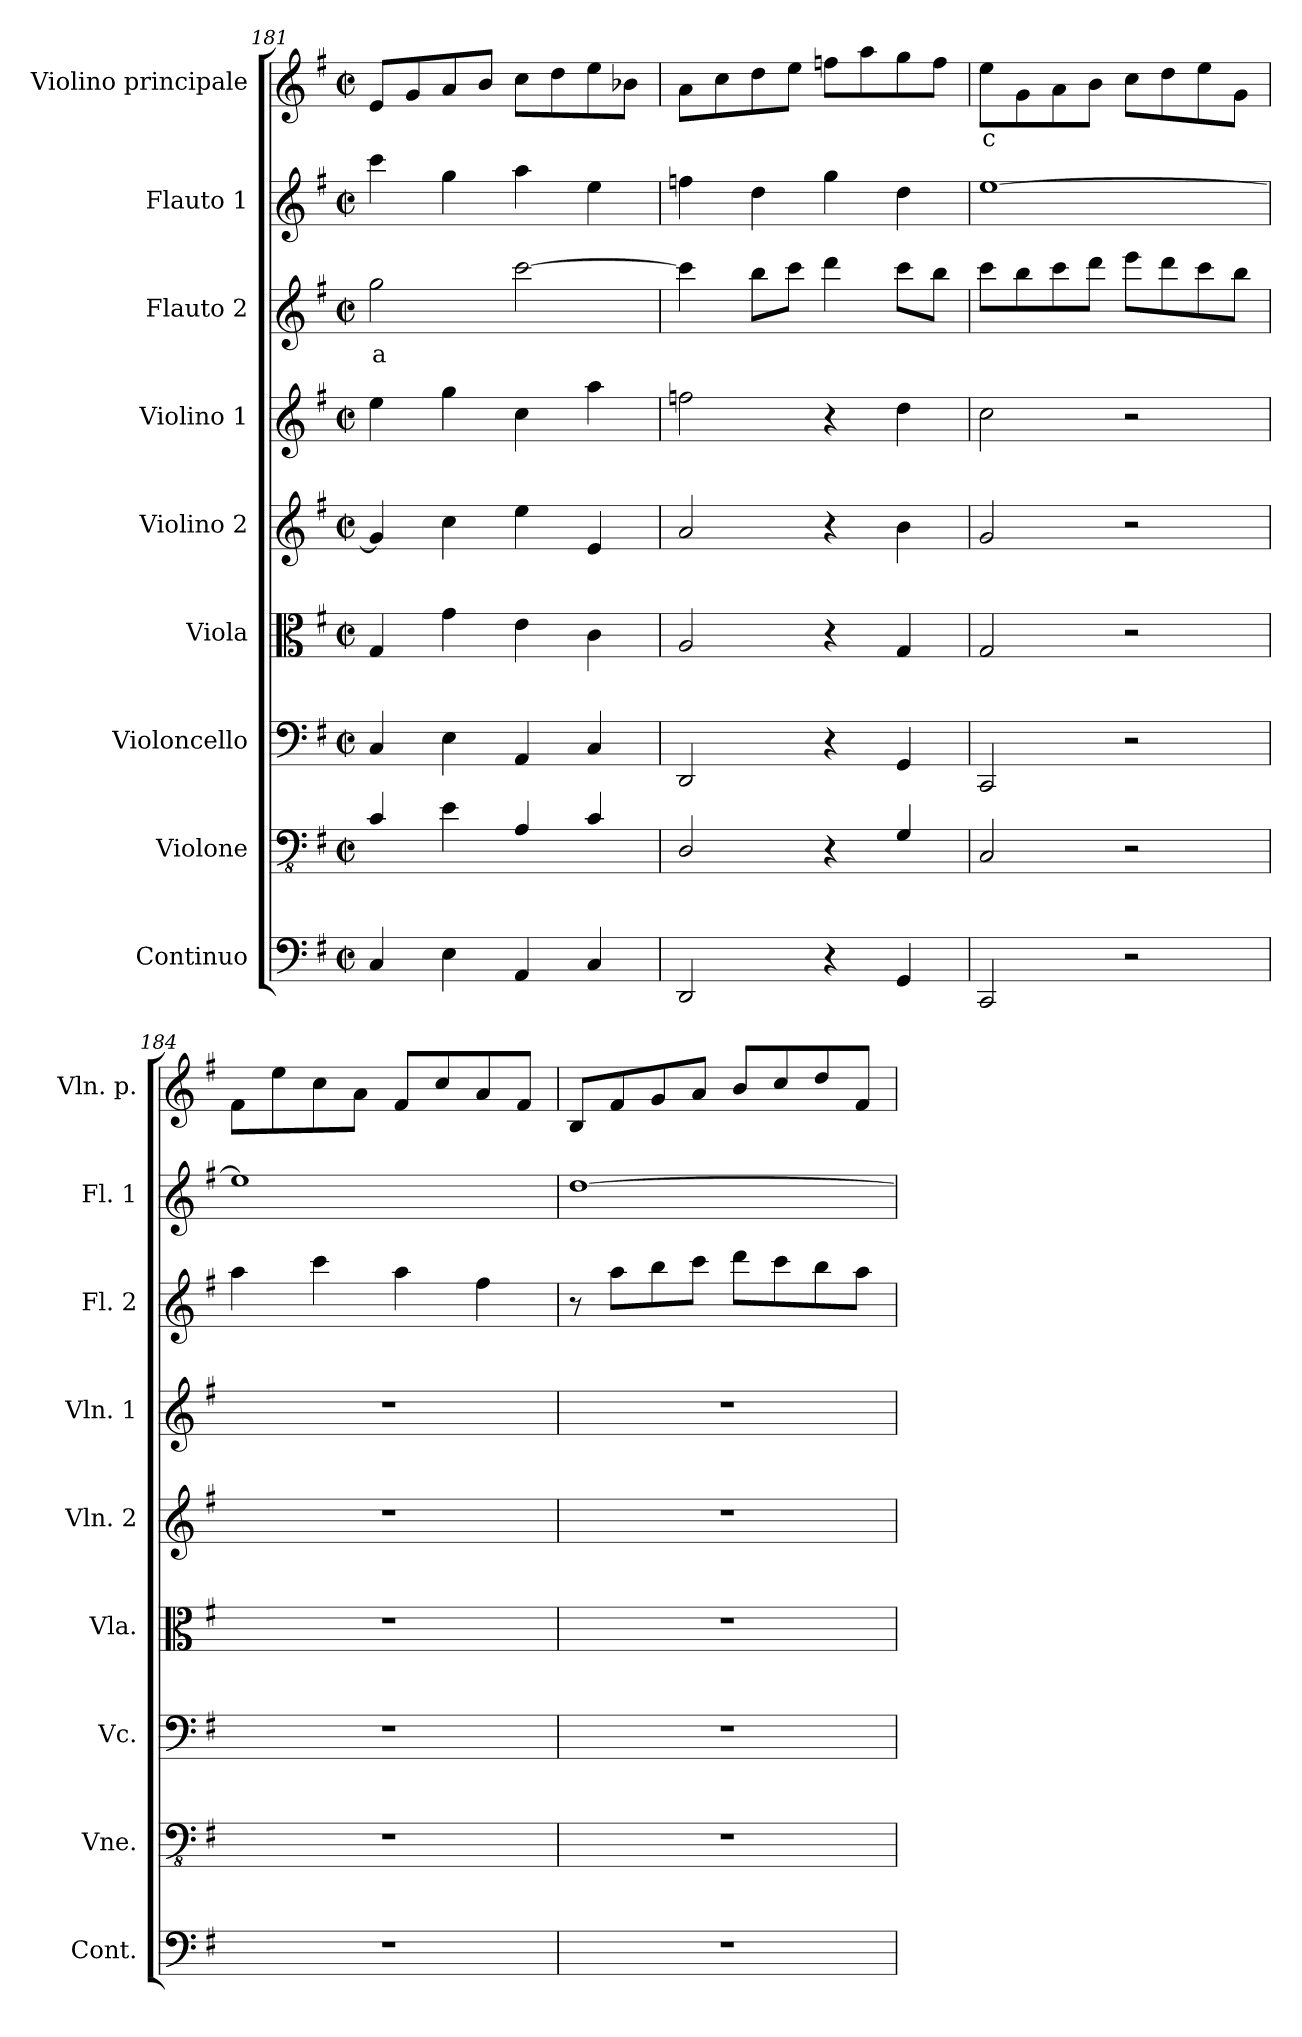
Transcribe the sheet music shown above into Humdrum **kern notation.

**kern	**kern	**kern	**kern	**kern	**kern	**kern	**text	**kern	**kern	**text
*part9	*part8	*part7	*part6	*part5	*part4	*part3	*part3	*part2	*part1	*part1
*staff9	*staff8	*staff7	*staff6	*staff5	*staff4	*staff3	*staff3	*staff2	*staff1	*staff1
*I"Continuo	*I"Violone	*I"Violoncello	*I"Viola	*I"Violino 2	*I"Violino 1	*I"Flauto 2	*	*I"Flauto 1	*I"Violino principale	*
*I'Cont.	*I'Vne.	*I'Vc.	*I'Vla.	*I'Vln. 2	*I'Vln. 1	*I'Fl. 2	*	*I'Fl. 1	*I'Vln. p.	*
*clefF4	*clefFv4	*clefF4	*clefC3	*clefG2	*clefG2	*clefG2	*	*clefG2	*clefG2	*
*	*ITrd7c12	*	*	*	*	*	*	*	*	*
*k[f#]	*k[f#]	*k[f#]	*k[f#]	*k[f#]	*k[f#]	*k[f#]	*	*k[f#]	*k[f#]	*
*M2/2	*M2/2	*M2/2	*M2/2	*M2/2	*M2/2	*M2/2	*	*M2/2	*M2/2	*
*met(c|)	*met(c|)	*met(c|)	*met(c|)	*met(c|)	*met(c|)	*met(c|)	*	*met(c|)	*met(c|)	*
=181	=181	=181	=181	=181	=181	=181	=181	=181	=181	=181
!	!	!	!	!	!	!	!LO:LY:color=#FF0000	!	!	!
4C/	4CC/	4C/	4G/	4g/]	4ee\	2gg\	a	4ccc\	8e/L	.
.	.	.	.	.	.	.	.	.	8g/	.
4E\	4EE\	4E\	4g\	4cc\	4gg\	.	.	4gg\	8a/	.
.	.	.	.	.	.	.	.	.	8b/J	.
4AA/	4AAA/	4AA/	4e\	4ee\	4cc\	[2ccc\	.	4aa\	8cc\L	.
.	.	.	.	.	.	.	.	.	8dd\	.
4C/	4CC/	4C/	4c\	4e/	4aa\	.	.	4ee\	8ee\	.
.	.	.	.	.	.	.	.	.	8b-X\J	.
=182	=182	=182	=182	=182	=182	=182	=182	=182	=182	=182
2DD/	2DDD/	2DD/	2A/	2a/	2ffn\	4ccc\]	.	4ffn\	8a\L	.
.	.	.	.	.	.	.	.	.	8cc\	.
.	.	.	.	.	.	8bb\L	.	4dd\	8dd\	.
.	.	.	.	.	.	8ccc\J	.	.	8ee\J	.
4r	4r	4r	4r	4r	4r	4ddd\	.	4gg\	8ffn\L	.
.	.	.	.	.	.	.	.	.	8aa\	.
4GG/	4GGG/	4GG/	4G/	4b\	4dd\	8ccc\L	.	4dd\	8gg\	.
.	.	.	.	.	.	8bb\J	.	.	8ff\J	.
=183	=183	=183	=183	=183	=183	=183	=183	=183	=183	=183
!	!	!	!	!	!	!	!	!	!	!LO:LY:color=#FF0000
2CC/	2CCC/	2CC/	2G/	2g/	2cc\	8ccc\L	.	[1ee	8ee\L	c
.	.	.	.	.	.	8bb\	.	.	8g\	.
.	.	.	.	.	.	8ccc\	.	.	8a\	.
.	.	.	.	.	.	8ddd\J	.	.	8b\J	.
2r	2r	2r	2r	2r	2r	8eee\L	.	.	8cc\L	.
.	.	.	.	.	.	8ddd\	.	.	8dd\	.
.	.	.	.	.	.	8ccc\	.	.	8ee\	.
.	.	.	.	.	.	8bb\J	.	.	8g\J	.
=184	=184	=184	=184	=184	=184	=184	=184	=184	=184	=184
1r	1r	1r	1r	1r	1r	4aa\	.	1ee]	8f#\L	.
.	.	.	.	.	.	.	.	.	8ee\	.
.	.	.	.	.	.	4ccc\	.	.	8cc\	.
.	.	.	.	.	.	.	.	.	8a\J	.
.	.	.	.	.	.	4aa\	.	.	8f#/L	.
.	.	.	.	.	.	.	.	.	8cc/	.
.	.	.	.	.	.	4ff#\	.	.	8a/	.
.	.	.	.	.	.	.	.	.	8f#/J	.
=185	=185	=185	=185	=185	=185	=185	=185	=185	=185	=185
1r	1r	1r	1r	1r	1r	8r	.	[1dd	8B/L	.
.	.	.	.	.	.	8aa\L	.	.	8f#/	.
.	.	.	.	.	.	8bb\	.	.	8g/	.
.	.	.	.	.	.	8ccc\J	.	.	8a/J	.
.	.	.	.	.	.	8ddd\L	.	.	8b/L	.
.	.	.	.	.	.	8ccc\	.	.	8cc/	.
.	.	.	.	.	.	8bb\	.	.	8dd/	.
.	.	.	.	.	.	8aa\J	.	.	8f#/J	.
=	=	=	=	=	=	=	=	=	=	=
*-	*-	*-	*-	*-	*-	*-	*-	*-	*-	*-
